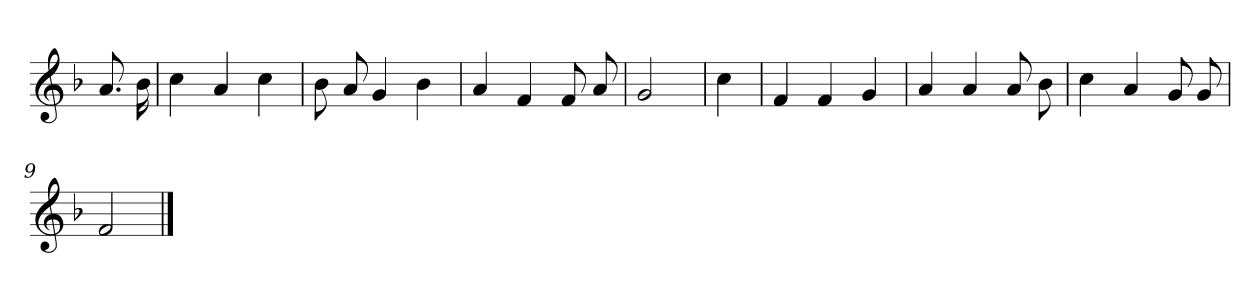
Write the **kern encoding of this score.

**kern
*part1
*staff1
*clefG2
*k[b-]
*F:
=
8.a
16b-
=1
4cc
4a
4cc
=2
8b-
8a
4g
4b-
=3
4a
4f
8f
8a
=4
2g
=5
4cc
=6
4f
4f
4g
=7
4a
4a
8a
8b-
=8
4cc
4a
8g
8g
=9
2f
==
*-
